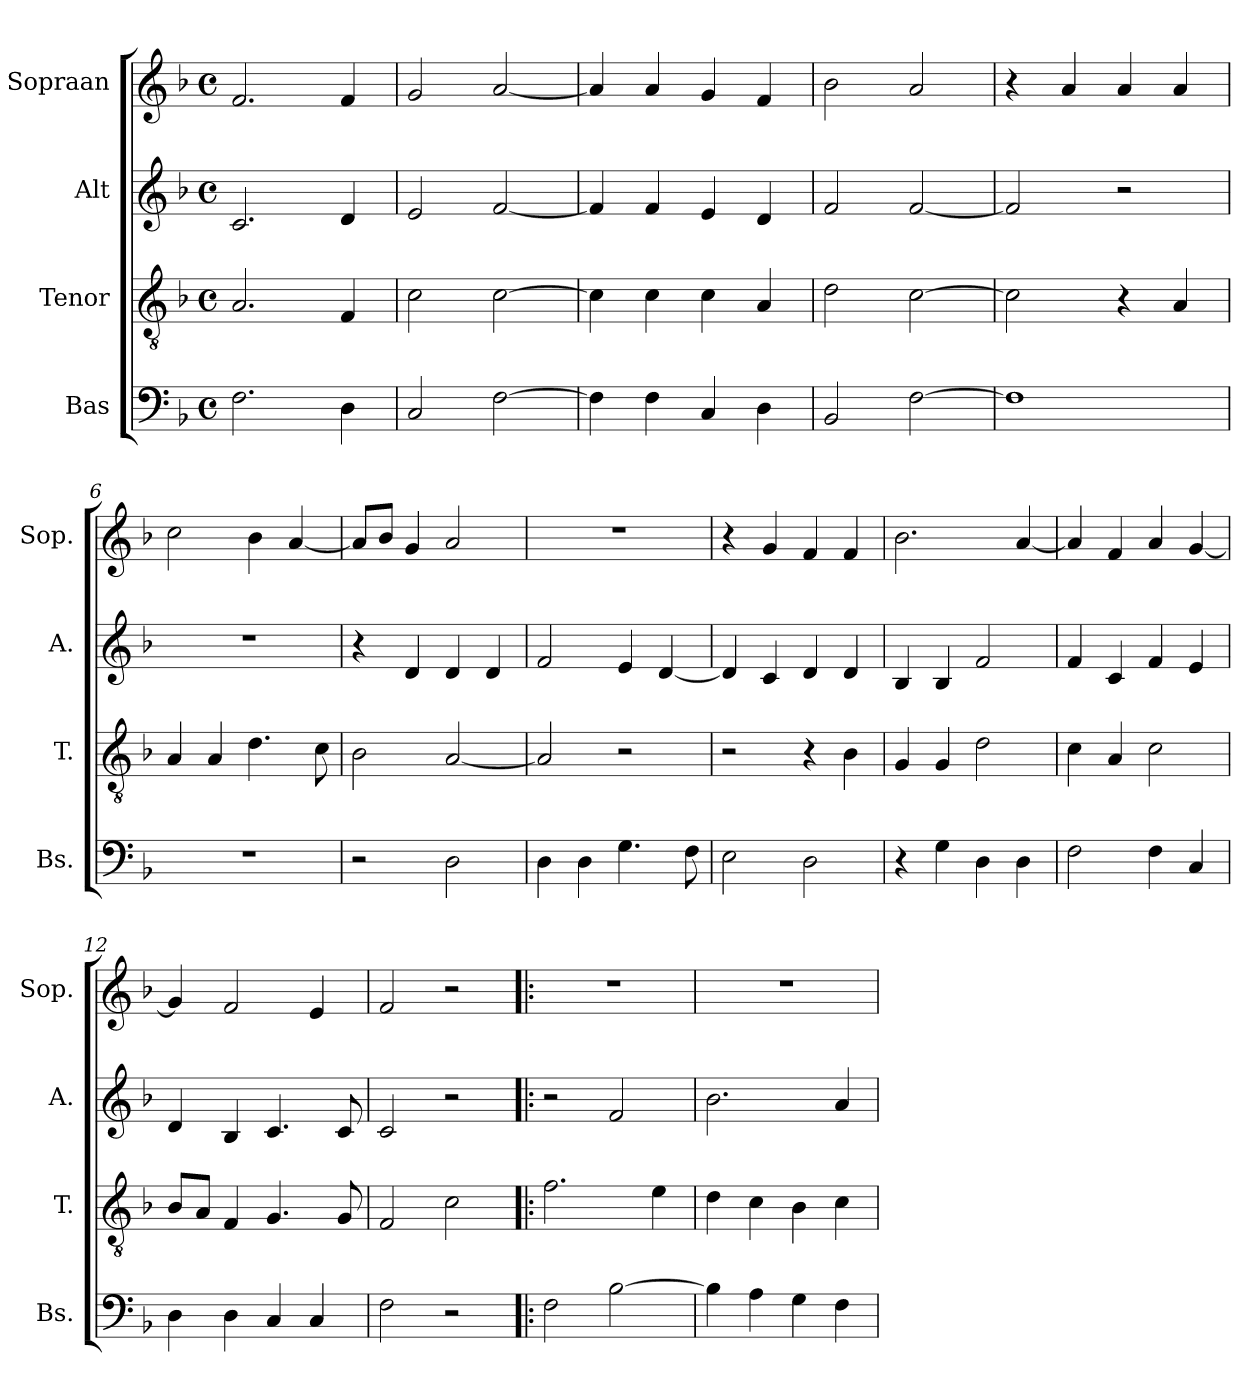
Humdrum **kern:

**kern	**kern	**kern	**kern
*part4	*part3	*part2	*part1
*staff4	*staff3	*staff2	*staff1
*I"Bas	*I"Tenor	*I"Alt	*I"Sopraan
*I'Bs.	*I'T.	*I'A.	*I'Sop.
*clefF4	*clefGv2	*clefG2	*clefG2
*k[b-]	*k[b-]	*k[b-]	*k[b-]
*M4/4	*M4/4	*M4/4	*M4/4
*met(c)	*met(c)	*met(c)	*met(c)
*MM79	*MM79	*MM79	*MM79
=1	=1	=1	=1
2.F\	2.A/	2.c/	2.f/
4D\	4F/	4d/	4f/
=2	=2	=2	=2
2C/	2c\	2e/	2g/
[2F\	[2c\	[2f/	[2a/
=3	=3	=3	=3
4F\]	4c\]	4f/]	4a/]
4F\	4c\	4f/	4a/
4C/	4c\	4e/	4g/
4D\	4A/	4d/	4f/
=4	=4	=4	=4
2BB-/	2d\	2f/	2b-\
[2F\	[2c\	[2f/	2a/
=5	=5	=5	=5
1F]	2c\]	2f/]	4r
.	.	.	4a/
.	4r	2r	4a/
.	4A/	.	4a/
=6	=6	=6	=6
1r	4A/	1r	2cc\
.	4A/	.	.
.	4.d\	.	4b-\
.	.	.	[4a/
.	8c\	.	.
=7	=7	=7	=7
2r	2B-\	4r	8a/L]
.	.	.	8b-/J
.	.	4d/	4g/
2D\	[2A/	4d/	2a/
.	.	4d/	.
=8	=8	=8	=8
4D\	2A/]	2f/	1r
4D\	.	.	.
4.G\	2r	4e/	.
.	.	[4d/	.
8F\	.	.	.
!!LO:LB:g=z
=9	=9	=9	=9
2E\	2r	4d/]	4r
.	.	4c/	4g/
2D\	4r	4d/	4f/
.	4B-\	4d/	4f/
=10	=10	=10	=10
4r	4G/	4B-/	2.b-\
4G\	4G/	4B-/	.
4D\	2d\	2f/	.
4D\	.	.	[4a/
=11	=11	=11	=11
2F\	4c\	4f/	4a/]
.	4A/	4c/	4f/
4F\	2c\	4f/	4a/
4C/	.	4e/	[4g/
=12	=12	=12	=12
4D\	8B-/L	4d/	4g/]
.	8A/J	.	.
4D\	4F/	4B-/	2f/
4C/	4.G/	4.c/	.
4C/	.	.	4e/
.	8G/	8c/	.
=13	=13	=13	=13
2F\	2F/	2c/	2f/
2r	2c\	2r	2r
=14!|:	=14!|:	=14!|:	=14!|:
2F\	2.f\	2r	1r
[2B-\	.	2f/	.
.	4e\	.	.
=15	=15	=15	=15
4B-\]	4d\	2.b-\	1r
4A\	4c\	.	.
4G\	4B-\	.	.
4F\	4c\	4a/	.
=	=	=	=
*-	*-	*-	*-
